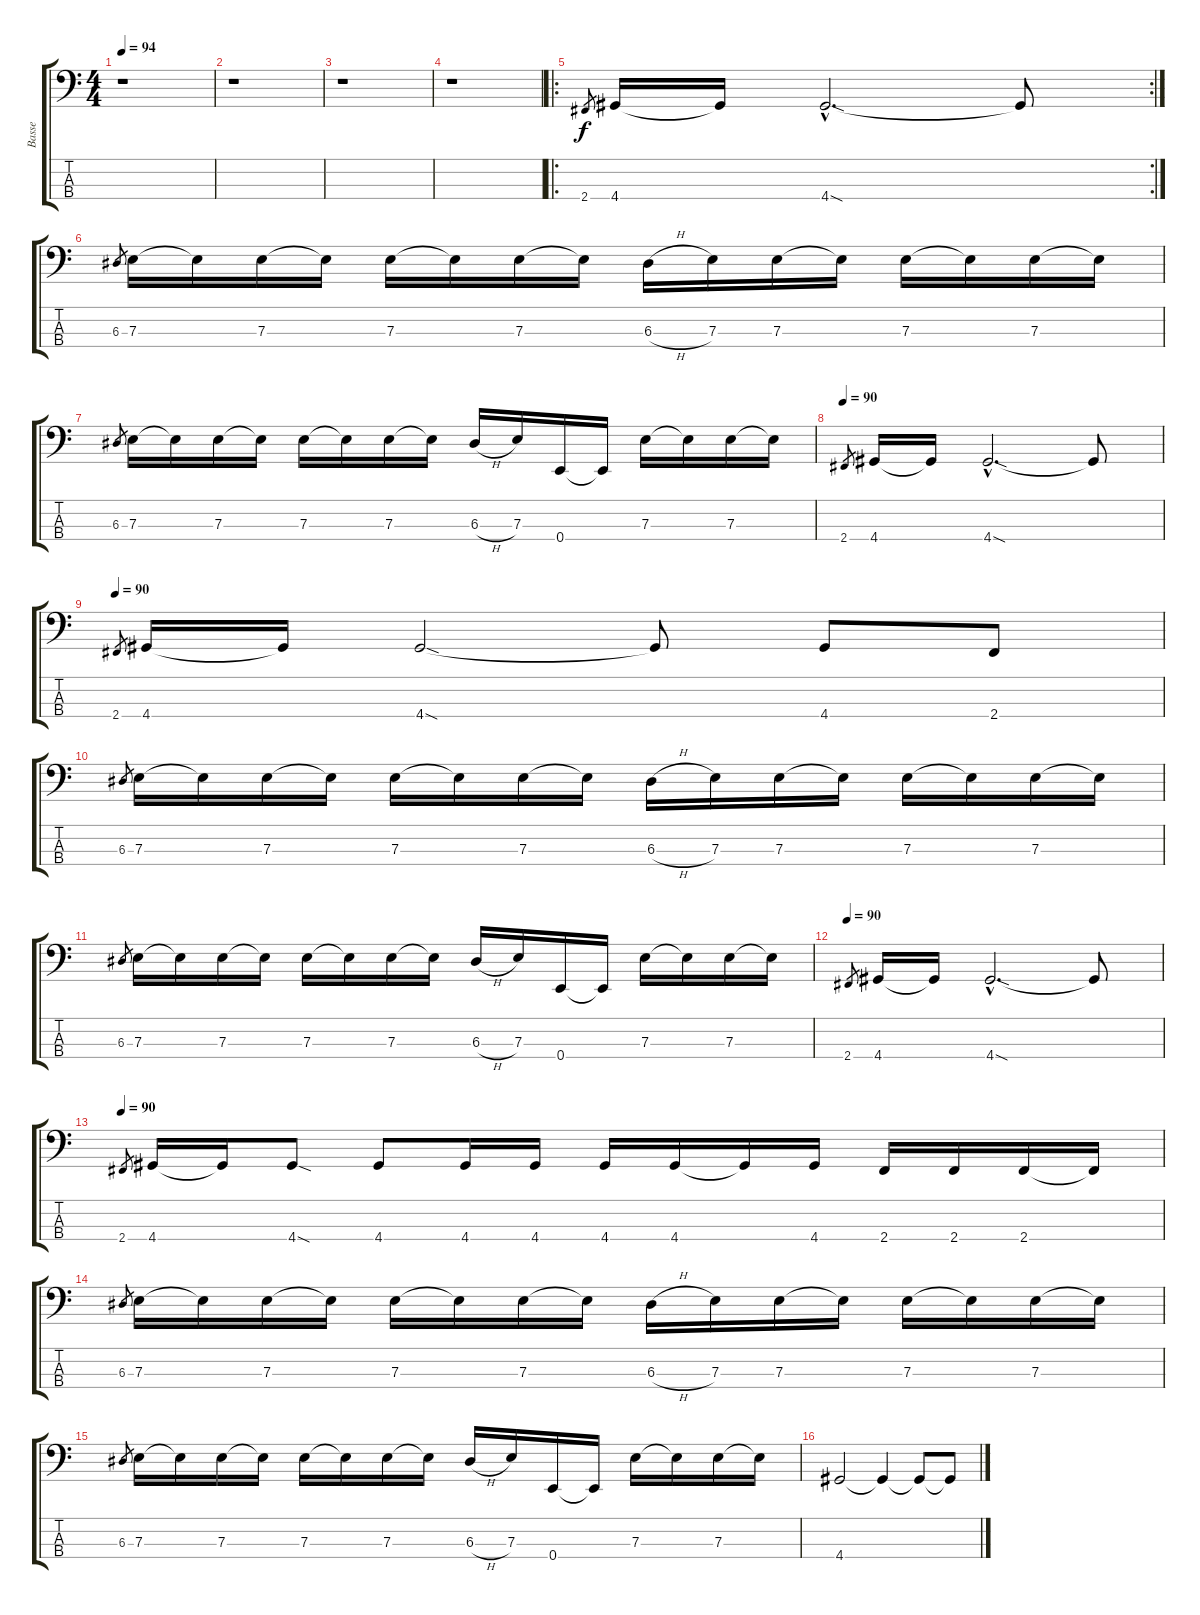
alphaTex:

\track ("Basse" "Basse") {instrument electricbasspick}
\staff {score tabs}
\tuning (G2 D2 A1 E1) {hide}
\ts (4 4)
\tempo 94
\clef f4
\ks c
r.1{dy f instrument electricbasspick} |
r.1 |
r.1 |
r.1 |
\ro
\rc 2
2.4.8{gr} 4.4.16 4.4{t}.16 4.4{sod hac}.2{d} 4.4{t}.8 |
6.3.8{gr} 7.3.16 7.3{t}.16 7.3.16 7.3{t}.16 7.3.16 7.3{t}.16 7.3.16 7.3{t}.16 6.3{h}.16 7.3.16 7.3.16 7.3{t}.16 7.3.16 7.3{t}.16 7.3.16 7.3{t}.16 |
6.3.8{gr} 7.3.16 7.3{t}.16 7.3.16 7.3{t}.16 7.3.16 7.3{t}.16 7.3.16 7.3{t}.16 6.3{h}.16 7.3.16 0.4.16 0.4{t}.16 7.3.16 7.3{t}.16 7.3.16 7.3{t}.16 |
\tempo 90
2.4.8{gr} 4.4.16 4.4{t}.16 4.4{sod hac}.2{d} 4.4{t}.8 |
\tempo 90
2.4.8{gr} 4.4.16 4.4{t}.16 4.4{sod}.2 4.4{t}.8 4.4.8 2.4.8 |
6.3.8{gr} 7.3.16 7.3{t}.16 7.3.16 7.3{t}.16 7.3.16 7.3{t}.16 7.3.16 7.3{t}.16 6.3{h}.16 7.3.16 7.3.16 7.3{t}.16 7.3.16 7.3{t}.16 7.3.16 7.3{t}.16 |
6.3.8{gr} 7.3.16 7.3{t}.16 7.3.16 7.3{t}.16 7.3.16 7.3{t}.16 7.3.16 7.3{t}.16 6.3{h}.16 7.3.16 0.4.16 0.4{t}.16 7.3.16 7.3{t}.16 7.3.16 7.3{t}.16 |
\tempo 90
2.4.8{gr} 4.4.16 4.4{t}.16 4.4{sod hac}.2{d} 4.4{t}.8 |
\tempo 90
2.4.8{gr} 4.4.16 4.4{t}.16 4.4{sod}.8 4.4.8 4.4.16 4.4.16 4.4.16 4.4.16 4.4{t}.16 4.4.16 2.4.16 2.4.16 2.4.16 2.4{t}.16 |
6.3.8{gr} 7.3.16 7.3{t}.16 7.3.16 7.3{t}.16 7.3.16 7.3{t}.16 7.3.16 7.3{t}.16 6.3{h}.16 7.3.16 7.3.16 7.3{t}.16 7.3.16 7.3{t}.16 7.3.16 7.3{t}.16 |
6.3.8{gr} 7.3.16 7.3{t}.16 7.3.16 7.3{t}.16 7.3.16 7.3{t}.16 7.3.16 7.3{t}.16 6.3{h}.16 7.3.16 0.4.16 0.4{t}.16 7.3.16 7.3{t}.16 7.3.16 7.3{t}.16 |
4.4.2 4.4{t}.4 4.4{t}.8 4.4{t}.8
